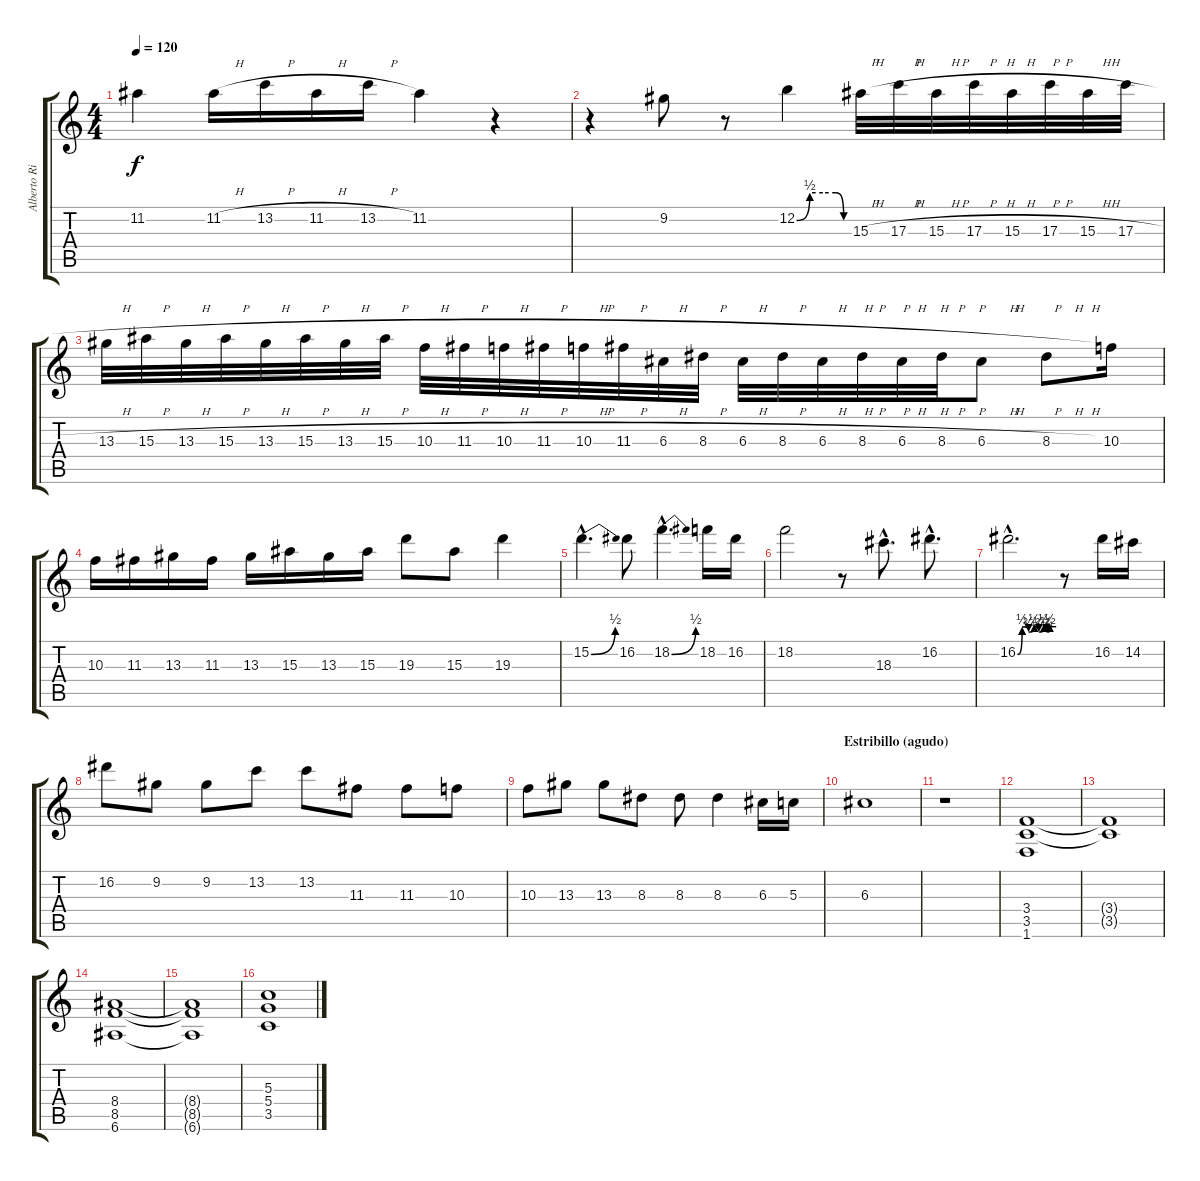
\track ("Alberto Rionda (Guitarra Solista)" "Alberto Ri") {instrument distortionguitar}
\staff {score tabs}
\tuning (E4 B3 G3 D3 A2 E2) {hide}
\ts (4 4)
\tempo 120
\clef g2
\ks c
11.2.4{dy f} 11.2{h}.16 13.2{h}.16 11.2{h}.16 13.2{h}.16 11.2.4 r.4 |
r.4 9.2.8 r.8 12.2{be (custom 0 0 15 2 30 2 45 2 54 0 60 0)}.4 15.3{h}.32 17.3{h}.32 15.3{h}.32 17.3{h}.32 15.3{h}.32 17.3{h}.32 15.3{h}.32 17.3{h}.32 |
13.3{h}.32 15.3{h}.32 13.3{h}.32 15.3{h}.32 13.3{h}.32 15.3{h}.32 13.3{h}.32 15.3{h}.32 10.3{h}.32 11.3{h}.32 10.3{h}.32 11.3{h}.32 10.3{h}.32 11.3{h}.32 6.3{h}.32 8.3{h}.32 6.3{h}.32 8.3{h}.32 6.3{h}.32 8.3{h}.32 6.3{h}.32 8.3{h}.32 6.3{h}.8 8.3{h}.8 10.3.16 |
10.3.16 11.3.16 13.3.16 11.3.16 13.3.16 15.3.16 13.3.16 15.3.16 19.3.8 15.3.8 19.3.4 |
15.2{be (bend 0 0 60 2) hac}.4{d} 16.2.8 18.2{be (bend 0 0 60 2) hac}.4{d} 18.2.16 16.2.16 |
18.2.2 r.8 18.3{hac}.8{d} 16.2{hac}.8{d} |
16.2{be (custom 0 0 7 2 17 1 26 2 33 1 41 2 45 1 47 1 50 2 60 2) hac}.2{d} r.8 16.2.16 14.2.16 |
16.2.8 9.2.8 9.2.8 13.2.8 13.2.8 11.3.8 11.3.8 10.3.8 |
10.3.8 13.3.8 13.3.8 8.3.8 8.3.8 8.3.4 6.3.16 5.3.16 |
\section ("" "Estribillo (agudo)")
6.3.1 |
r.1 |
(3.4 3.5 1.6).1{volume 10} |
(3.4{t} 3.5{t}).1 |
(8.4 8.5 6.6).1 |
(8.4{t} 8.5{t} 6.6{t}).1 |
(5.3 5.4 3.5).1
